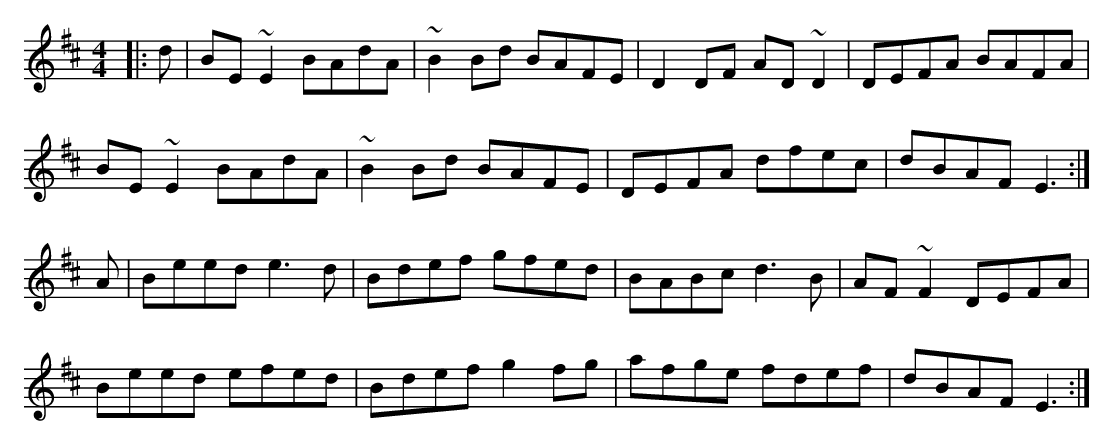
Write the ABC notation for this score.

X:1
M:4/4
K:Edor
|:d|BE~E2 BAdA|~B2Bd BAFE|D2DF AD~D2|DEFA BAFA|
BE~E2 BAdA|~B2Bd BAFE|DEFA dfec|dBAF E3:|
A|Beed e3d|Bdef gfed|BABc d3B|AF~F2 DEFA|
Beed efed|Bdef g2fg|afge fdef|dBAF E3:|
